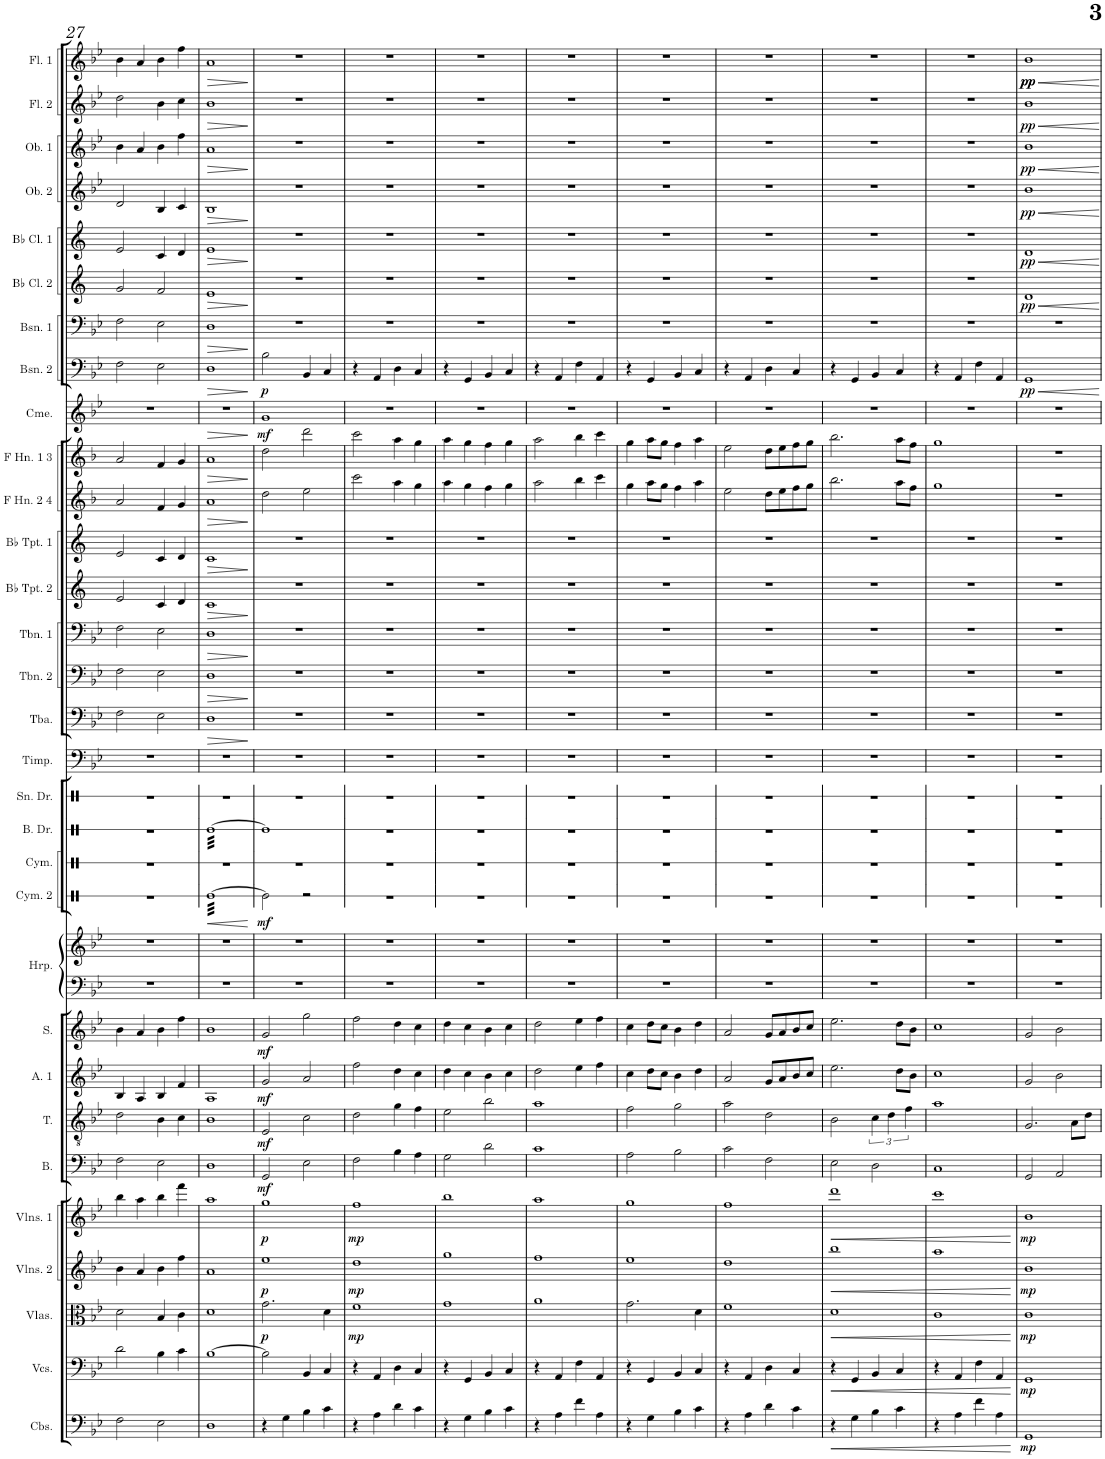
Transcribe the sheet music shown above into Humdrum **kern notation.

**kern	**dynam	**kern	**dynam	**kern	**dynam	**kern	**dynam	**kern	**dynam	**kern	**dynam	**kern	**dynam	**kern	**dynam	**kern	**dynam	**kern	**kern	**kern	**dynam	**kern	**kern	**kern	**kern	**kern	**dynam	**kern	**dynam	**kern	**dynam	**kern	**dynam	**kern	**dynam	**kern	**dynam	**kern	**dynam	**kern	**dynam	**kern	**dynam	**kern	**dynam	**kern	**dynam	**kern	**dynam	**kern	**dynam	**kern	**dynam	**kern	**dynam	**kern	**dynam
*part31	*part31	*part30	*part30	*part29	*part29	*part28	*part28	*part27	*part27	*part26	*part26	*part25	*part25	*part24	*part24	*part23	*part23	*part22	*part22	*part21	*part21	*part20	*part19	*part18	*part17	*part16	*part16	*part15	*part15	*part14	*part14	*part13	*part13	*part12	*part12	*part11	*part11	*part10	*part10	*part9	*part9	*part8	*part8	*part7	*part7	*part6	*part6	*part5	*part5	*part4	*part4	*part3	*part3	*part2	*part2	*part1	*part1
*staff32	*staff32	*staff31	*staff31	*staff30	*staff30	*staff29	*staff29	*staff28	*staff28	*staff27	*staff27	*staff26	*staff26	*staff25	*staff25	*staff24	*staff24	*staff23	*staff22	*staff21	*staff21	*staff20	*staff19	*staff18	*staff17	*staff16	*staff16	*staff15	*staff15	*staff14	*staff14	*staff13	*staff13	*staff12	*staff12	*staff11	*staff11	*staff10	*staff10	*staff9	*staff9	*staff8	*staff8	*staff7	*staff7	*staff6	*staff6	*staff5	*staff5	*staff4	*staff4	*staff3	*staff3	*staff2	*staff2	*staff1	*staff1
*I"Contrabasses	*	*I"Violoncellos	*	*I"Violas	*	*I"Violins 2	*	*I"Violins 1	*	*I"Bass	*	*I"Tenor	*	*I"Alto 1	*	*I"Soprano	*	*I"Harp	*	*I"Cymbal 2	*	*I"Cymbal	*I"Bass Drum	*I"Snare Drum	*I"Timpani	*I"Tuba	*	*I"Trombone 2	*	*I"Trombone 1	*	*I"Bb Trumpet 2	*	*I"Bb Trumpet 1	*	*I"F Horn 2 &amp; 4	*	*I"F Horn 1 &amp; 3	*	*I"Chimes	*	*I"Bassoon 2	*	*I"Bassoon 1	*	*I"Bb Clarinet 2	*	*I"Bb Clarinet 1	*	*I"Oboe 2	*	*I"Oboe 1	*	*I"Flute 2	*	*I"Flute 1	*
*I'Cbs.	*	*I'Vcs.	*	*I'Vlas.	*	*I'Vlns. 2	*	*I'Vlns. 1	*	*I'B.	*	*I'T.	*	*I'A. 1	*	*I'S.	*	*I'Hrp.	*	*I'Cym. 2	*	*I'Cym.	*I'B. Dr.	*I'Sn. Dr.	*I'Timp.	*I'Tba.	*	*I'Tbn. 2	*	*I'Tbn. 1	*	*I'Bb Tpt. 2	*	*I'Bb Tpt. 1	*	*I'F Hn. 2 4	*	*I'F Hn. 1 3	*	*I'Cme.	*	*I'Bsn. 2	*	*I'Bsn. 1	*	*I'Bb Cl. 2	*	*I'Bb Cl. 1	*	*I'Ob. 2	*	*I'Ob. 1	*	*I'Fl. 2	*	*I'Fl. 1	*
!!LO:PB:g=z
*clefF4	*	*clefF4	*	*clefC3	*	*clefG2	*	*clefG2	*	*clefF4	*	*clefGv2	*	*clefG2	*	*clefG2	*	*clefF4	*clefG2	*clefX	*	*clefX	*clefX	*clefX	*clefF4	*clefF4	*	*clefF4	*	*clefF4	*	*clefG2	*	*clefG2	*	*clefG2	*	*clefG2	*	*clefG2	*	*clefF4	*	*clefF4	*	*clefG2	*	*clefG2	*	*clefG2	*	*clefG2	*	*clefG2	*	*clefG2	*
*Trd7c12	*	*	*	*	*	*	*	*	*	*	*	*	*	*	*	*	*	*	*	*	*	*	*	*	*	*	*	*	*	*	*	*Trd1c2	*	*Trd1c2	*	*Trd4c7	*	*Trd4c7	*	*	*	*	*	*	*	*Trd1c2	*	*Trd1c2	*	*	*	*	*	*	*	*	*
*k[b-e-]	*	*k[b-e-]	*	*k[b-e-]	*	*k[b-e-]	*	*k[b-e-]	*	*k[b-e-]	*	*k[b-e-]	*	*k[b-e-]	*	*k[b-e-]	*	*k[b-e-]	*k[b-e-]	*k[]	*	*k[]	*k[]	*k[]	*k[b-e-]	*k[b-e-]	*	*k[b-e-]	*	*k[b-e-]	*	*k[]	*	*k[]	*	*k[b-]	*	*k[b-]	*	*k[b-e-]	*	*k[b-e-]	*	*k[b-e-]	*	*k[]	*	*k[]	*	*k[b-e-]	*	*k[b-e-]	*	*k[b-e-]	*	*k[b-e-]	*
*M4/4	*	*M4/4	*	*M4/4	*	*M4/4	*	*M4/4	*	*M4/4	*	*M4/4	*	*M4/4	*	*M4/4	*	*M4/4	*M4/4	*M4/4	*	*M4/4	*M4/4	*M4/4	*M4/4	*M4/4	*	*M4/4	*	*M4/4	*	*M4/4	*	*M4/4	*	*M4/4	*	*M4/4	*	*M4/4	*	*M4/4	*	*M4/4	*	*M4/4	*	*M4/4	*	*M4/4	*	*M4/4	*	*M4/4	*	*M4/4	*
=27	=27	=27	=27	=27	=27	=27	=27	=27	=27	=27	=27	=27	=27	=27	=27	=27	=27	=27	=27	=27	=27	=27	=27	=27	=27	=27	=27	=27	=27	=27	=27	=27	=27	=27	=27	=27	=27	=27	=27	=27	=27	=27	=27	=27	=27	=27	=27	=27	=27	=27	=27	=27	=27	=27	=27	=27	=27
2F\	.	2d\	.	2d\	.	4b-\	.	4bb-\	.	2F\	.	2d\	.	4B-/	.	4b-\	.	1r	1r	1r	.	1r	1r	1r	1r	2F\	.	2F\	.	2F\	.	2e/	.	2e/	.	2a/	.	2a/	.	1r	.	2F\	.	2F\	.	2g/	.	2e/	.	2d/	.	4b-\	.	2dd\	.	4b-\	.
.	.	.	.	.	.	4a/	.	4aa\	.	.	.	.	.	4A/	.	4a/	.	.	.	.	.	.	.	.	.	.	.	.	.	.	.	.	.	.	.	.	.	.	.	.	.	.	.	.	.	.	.	.	.	.	.	4a/	.	.	.	4a/	.
2E-\	.	4B-\	.	4B-/	.	4b-\	.	4bb-\	.	2E-\	.	4B-\	.	4B-/	.	4b-\	.	.	.	.	.	.	.	.	.	2E-\	.	2E-\	.	2E-\	.	4c/	.	4c/	.	4f/	.	4f/	.	.	.	2E-\	.	2E-\	.	2f/	.	4c/	.	4B-/	.	4b-\	.	4b-\	.	4b-\	.
.	.	4c\	.	4c\	.	4ff\	.	4fff\	.	.	.	4c\	.	4f/	.	4ff\	.	.	.	.	.	.	.	.	.	.	.	.	.	.	.	4d/	.	4d/	.	4g/	.	4g/	.	.	.	.	.	.	.	.	.	4d/	.	4c/	.	4ff\	.	4cc\	.	4ff\	.
=28	=28	=28	=28	=28	=28	=28	=28	=28	=28	=28	=28	=28	=28	=28	=28	=28	=28	=28	=28	=28	=28	=28	=28	=28	=28	=28	=28	=28	=28	=28	=28	=28	=28	=28	=28	=28	=28	=28	=28	=28	=28	=28	=28	=28	=28	=28	=28	=28	=28	=28	=28	=28	=28	=28	=28	=28	=28
!	!	!	!	!	!	!	!	!	!	!	!	!	!	!	!	!	!	!	!	!	!LO:HP:b	!	!	!	!	!	!LO:HP:b	!	!LO:HP:b	!	!LO:HP:b	!	!LO:HP:b	!	!LO:HP:b	!	!LO:HP:b	!	!LO:HP:b	!	!LO:HP:b	!	!LO:HP:b	!	!LO:HP:b	!	!LO:HP:b	!	!LO:HP:b	!	!LO:HP:b	!	!LO:HP:b	!	!LO:HP:b	!	!LO:HP:b
*	*	*	*	*	*	*	*	*	*	*	*	*	*	*	*	*	*	*	*	*tremolo	*	*	*	*	*	*	*	*	*	*	*	*	*	*	*	*	*	*	*	*	*	*	*	*	*	*	*	*	*	*	*	*	*	*	*	*	*
*	*	*	*	*	*	*	*	*	*	*	*	*	*	*	*	*	*	*	*	*	*	*	*tremolo	*	*	*	*	*	*	*	*	*	*	*	*	*	*	*	*	*	*	*	*	*	*	*	*	*	*	*	*	*	*	*	*	*	*
1D	.	[1B-	.	1d	.	1a	.	1aa	.	1D	.	1B-	.	1A	.	1b-	.	1r	1r	[32ReLLL	<	1r	[32ReLLL	1r	1r	1D	>	1D	>	1D	>	1c	>	1c	>	1a	>	1a	>	1r	>	1D	>	1D	>	1e	>	1e	>	1B-	>	1a	>	1b-	>	1a	>
.	.	.	.	.	.	.	.	.	.	.	.	.	.	.	.	.	.	.	.	32Re	.	.	32Re	.	.	.	.	.	.	.	.	.	.	.	.	.	.	.	.	.	.	.	.	.	.	.	.	.	.	.	.	.	.	.	.	.	.
.	.	.	.	.	.	.	.	.	.	.	.	.	.	.	.	.	.	.	.	32Re	.	.	32Re	.	.	.	.	.	.	.	.	.	.	.	.	.	.	.	.	.	.	.	.	.	.	.	.	.	.	.	.	.	.	.	.	.	.
.	.	.	.	.	.	.	.	.	.	.	.	.	.	.	.	.	.	.	.	32Re	.	.	32Re	.	.	.	.	.	.	.	.	.	.	.	.	.	.	.	.	.	.	.	.	.	.	.	.	.	.	.	.	.	.	.	.	.	.
.	.	.	.	.	.	.	.	.	.	.	.	.	.	.	.	.	.	.	.	32Re	.	.	32Re	.	.	.	.	.	.	.	.	.	.	.	.	.	.	.	.	.	.	.	.	.	.	.	.	.	.	.	.	.	.	.	.	.	.
.	.	.	.	.	.	.	.	.	.	.	.	.	.	.	.	.	.	.	.	32Re	.	.	32Re	.	.	.	.	.	.	.	.	.	.	.	.	.	.	.	.	.	.	.	.	.	.	.	.	.	.	.	.	.	.	.	.	.	.
.	.	.	.	.	.	.	.	.	.	.	.	.	.	.	.	.	.	.	.	32Re	.	.	32Re	.	.	.	.	.	.	.	.	.	.	.	.	.	.	.	.	.	.	.	.	.	.	.	.	.	.	.	.	.	.	.	.	.	.
.	.	.	.	.	.	.	.	.	.	.	.	.	.	.	.	.	.	.	.	32Re	.	.	32Re	.	.	.	.	.	.	.	.	.	.	.	.	.	.	.	.	.	.	.	.	.	.	.	.	.	.	.	.	.	.	.	.	.	.
.	.	.	.	.	.	.	.	.	.	.	.	.	.	.	.	.	.	.	.	32Re	.	.	32Re	.	.	.	.	.	.	.	.	.	.	.	.	.	.	.	.	.	.	.	.	.	.	.	.	.	.	.	.	.	.	.	.	.	.
.	.	.	.	.	.	.	.	.	.	.	.	.	.	.	.	.	.	.	.	32Re	.	.	32Re	.	.	.	.	.	.	.	.	.	.	.	.	.	.	.	.	.	.	.	.	.	.	.	.	.	.	.	.	.	.	.	.	.	.
.	.	.	.	.	.	.	.	.	.	.	.	.	.	.	.	.	.	.	.	32Re	.	.	32Re	.	.	.	.	.	.	.	.	.	.	.	.	.	.	.	.	.	.	.	.	.	.	.	.	.	.	.	.	.	.	.	.	.	.
.	.	.	.	.	.	.	.	.	.	.	.	.	.	.	.	.	.	.	.	32Re	.	.	32Re	.	.	.	.	.	.	.	.	.	.	.	.	.	.	.	.	.	.	.	.	.	.	.	.	.	.	.	.	.	.	.	.	.	.
.	.	.	.	.	.	.	.	.	.	.	.	.	.	.	.	.	.	.	.	32Re	.	.	32Re	.	.	.	.	.	.	.	.	.	.	.	.	.	.	.	.	.	.	.	.	.	.	.	.	.	.	.	.	.	.	.	.	.	.
.	.	.	.	.	.	.	.	.	.	.	.	.	.	.	.	.	.	.	.	32Re	.	.	32Re	.	.	.	.	.	.	.	.	.	.	.	.	.	.	.	.	.	.	.	.	.	.	.	.	.	.	.	.	.	.	.	.	.	.
.	.	.	.	.	.	.	.	.	.	.	.	.	.	.	.	.	.	.	.	32Re	.	.	32Re	.	.	.	.	.	.	.	.	.	.	.	.	.	.	.	.	.	.	.	.	.	.	.	.	.	.	.	.	.	.	.	.	.	.
.	.	.	.	.	.	.	.	.	.	.	.	.	.	.	.	.	.	.	.	32Re	.	.	32Re	.	.	.	.	.	.	.	.	.	.	.	.	.	.	.	.	.	.	.	.	.	.	.	.	.	.	.	.	.	.	.	.	.	.
.	.	.	.	.	.	.	.	.	.	.	.	.	.	.	.	.	.	.	.	32Re	.	.	32Re	.	.	.	.	.	.	.	.	.	.	.	.	.	.	.	.	.	.	.	.	.	.	.	.	.	.	.	.	.	.	.	.	.	.
.	.	.	.	.	.	.	.	.	.	.	.	.	.	.	.	.	.	.	.	32Re	.	.	32Re	.	.	.	.	.	.	.	.	.	.	.	.	.	.	.	.	.	.	.	.	.	.	.	.	.	.	.	.	.	.	.	.	.	.
.	.	.	.	.	.	.	.	.	.	.	.	.	.	.	.	.	.	.	.	32Re	.	.	32Re	.	.	.	.	.	.	.	.	.	.	.	.	.	.	.	.	.	.	.	.	.	.	.	.	.	.	.	.	.	.	.	.	.	.
.	.	.	.	.	.	.	.	.	.	.	.	.	.	.	.	.	.	.	.	32Re	.	.	32Re	.	.	.	.	.	.	.	.	.	.	.	.	.	.	.	.	.	.	.	.	.	.	.	.	.	.	.	.	.	.	.	.	.	.
.	.	.	.	.	.	.	.	.	.	.	.	.	.	.	.	.	.	.	.	32Re	.	.	32Re	.	.	.	.	.	.	.	.	.	.	.	.	.	.	.	.	.	.	.	.	.	.	.	.	.	.	.	.	.	.	.	.	.	.
.	.	.	.	.	.	.	.	.	.	.	.	.	.	.	.	.	.	.	.	32Re	.	.	32Re	.	.	.	.	.	.	.	.	.	.	.	.	.	.	.	.	.	.	.	.	.	.	.	.	.	.	.	.	.	.	.	.	.	.
.	.	.	.	.	.	.	.	.	.	.	.	.	.	.	.	.	.	.	.	32Re	.	.	32Re	.	.	.	.	.	.	.	.	.	.	.	.	.	.	.	.	.	.	.	.	.	.	.	.	.	.	.	.	.	.	.	.	.	.
.	.	.	.	.	.	.	.	.	.	.	.	.	.	.	.	.	.	.	.	32Re	.	.	32Re	.	.	.	.	.	.	.	.	.	.	.	.	.	.	.	.	.	.	.	.	.	.	.	.	.	.	.	.	.	.	.	.	.	.
.	.	.	.	.	.	.	.	.	.	.	.	.	.	.	.	.	.	.	.	32Re	.	.	32Re	.	.	.	.	.	.	.	.	.	.	.	.	.	.	.	.	.	.	.	.	.	.	.	.	.	.	.	.	.	.	.	.	.	.
.	.	.	.	.	.	.	.	.	.	.	.	.	.	.	.	.	.	.	.	32Re	.	.	32Re	.	.	.	.	.	.	.	.	.	.	.	.	.	.	.	.	.	.	.	.	.	.	.	.	.	.	.	.	.	.	.	.	.	.
.	.	.	.	.	.	.	.	.	.	.	.	.	.	.	.	.	.	.	.	32Re	.	.	32Re	.	.	.	.	.	.	.	.	.	.	.	.	.	.	.	.	.	.	.	.	.	.	.	.	.	.	.	.	.	.	.	.	.	.
.	.	.	.	.	.	.	.	.	.	.	.	.	.	.	.	.	.	.	.	32Re	.	.	32Re	.	.	.	.	.	.	.	.	.	.	.	.	.	.	.	.	.	.	.	.	.	.	.	.	.	.	.	.	.	.	.	.	.	.
.	.	.	.	.	.	.	.	.	.	.	.	.	.	.	.	.	.	.	.	32Re	.	.	32Re	.	.	.	.	.	.	.	.	.	.	.	.	.	.	.	.	.	.	.	.	.	.	.	.	.	.	.	.	.	.	.	.	.	.
.	.	.	.	.	.	.	.	.	.	.	.	.	.	.	.	.	.	.	.	32Re	.	.	32Re	.	.	.	.	.	.	.	.	.	.	.	.	.	.	.	.	.	.	.	.	.	.	.	.	.	.	.	.	.	.	.	.	.	.
.	.	.	.	.	.	.	.	.	.	.	.	.	.	.	.	.	.	.	.	32Re	.	.	32Re	.	.	.	.	.	.	.	.	.	.	.	.	.	.	.	.	.	.	.	.	.	.	.	.	.	.	.	.	.	.	.	.	.	.
.	.	.	.	.	.	.	.	.	.	.	.	.	.	.	.	.	.	.	.	32ReJJJ	.	.	32ReJJJ	.	.	.	.	.	.	.	.	.	.	.	.	.	.	.	.	.	.	.	.	.	.	.	.	.	.	.	.	.	.	.	.	.	.
*	*	*	*	*	*	*	*	*	*	*	*	*	*	*	*	*	*	*	*	*	*	*	*Xtremolo	*	*	*	*	*	*	*	*	*	*	*	*	*	*	*	*	*	*	*	*	*	*	*	*	*	*	*	*	*	*	*	*	*	*
*	*	*	*	*	*	*	*	*	*	*	*	*	*	*	*	*	*	*	*	*Xtremolo	*	*	*	*	*	*	*	*	*	*	*	*	*	*	*	*	*	*	*	*	*	*	*	*	*	*	*	*	*	*	*	*	*	*	*	*	*
.	.	.	.	.	.	.	.	.	.	.	.	.	.	.	.	.	.	.	.	.	[	.	.	.	.	.	]	.	]	.	]	.	]	.	]	.	]	.	]	.	]	.	]	.	]	.	]	.	]	.	]	.	]	.	]	.	]
=29	=29	=29	=29	=29	=29	=29	=29	=29	=29	=29	=29	=29	=29	=29	=29	=29	=29	=29	=29	=29	=29	=29	=29	=29	=29	=29	=29	=29	=29	=29	=29	=29	=29	=29	=29	=29	=29	=29	=29	=29	=29	=29	=29	=29	=29	=29	=29	=29	=29	=29	=29	=29	=29	=29	=29	=29	=29
!	!	!	!	!	!LO:DY:b	!	!LO:DY:b	!	!LO:DY:b	!	!LO:DY:b	!	!LO:DY:b	!	!LO:DY:b	!	!LO:DY:b	!	!	!	!LO:DY:b	!	!	!	!	!	!	!	!	!	!	!	!	!	!	!	!	!	!	!	!LO:DY:b	!	!LO:DY:b	!	!	!	!	!	!	!	!	!	!	!	!	!	!
4r	.	2B-\]	.	2.g\	p	1ee-	p	1gg	p	2GG/	mf	2E-/	mf	2g/	mf	2g/	mf	1r	1r	2Re\]	mf	1r	1Re]	1r	1r	1r	.	1r	.	1r	.	1r	.	1r	.	2dd\	.	2dd\	.	1g	mf	2B-\	p	1r	.	1r	.	1r	.	1r	.	1r	.	1r	.	1r	.
4G\	.	.	.	.	.	.	.	.	.	.	.	.	.	.	.	.	.	.	.	.	.	.	.	.	.	.	.	.	.	.	.	.	.	.	.	.	.	.	.	.	.	.	.	.	.	.	.	.	.	.	.	.	.	.	.	.	.
4B-\	.	4BB-/	.	.	.	.	.	.	.	2E-\	.	2c\	.	2a/	.	2gg\	.	.	.	2r	.	.	.	.	.	.	.	.	.	.	.	.	.	.	.	2ee\	.	2ddd\	.	.	.	4BB-/	.	.	.	.	.	.	.	.	.	.	.	.	.	.	.
4c\	.	4C/	.	4d\	.	.	.	.	.	.	.	.	.	.	.	.	.	.	.	.	.	.	.	.	.	.	.	.	.	.	.	.	.	.	.	.	.	.	.	.	.	4C/	.	.	.	.	.	.	.	.	.	.	.	.	.	.	.
=30	=30	=30	=30	=30	=30	=30	=30	=30	=30	=30	=30	=30	=30	=30	=30	=30	=30	=30	=30	=30	=30	=30	=30	=30	=30	=30	=30	=30	=30	=30	=30	=30	=30	=30	=30	=30	=30	=30	=30	=30	=30	=30	=30	=30	=30	=30	=30	=30	=30	=30	=30	=30	=30	=30	=30	=30	=30
!	!	!	!	!	!LO:DY:b	!	!LO:DY:b	!	!LO:DY:b	!	!	!	!	!	!	!	!	!	!	!	!	!	!	!	!	!	!	!	!	!	!	!	!	!	!	!	!	!	!	!	!	!	!	!	!	!	!	!	!	!	!	!	!	!	!	!	!
4r	.	4r	.	1f	mp	1dd	mp	1ff	mp	2F\	.	2d\	.	2ff\	.	2ff\	.	1r	1r	1r	.	1r	1r	1r	1r	1r	.	1r	.	1r	.	1r	.	1r	.	2ccc\	.	2ccc\	.	1r	.	4r	.	1r	.	1r	.	1r	.	1r	.	1r	.	1r	.	1r	.
4A\	.	4AA/	.	.	.	.	.	.	.	.	.	.	.	.	.	.	.	.	.	.	.	.	.	.	.	.	.	.	.	.	.	.	.	.	.	.	.	.	.	.	.	4AA/	.	.	.	.	.	.	.	.	.	.	.	.	.	.	.
4d\	.	4D\	.	.	.	.	.	.	.	4B-\	.	4g\	.	4dd\	.	4dd\	.	.	.	.	.	.	.	.	.	.	.	.	.	.	.	.	.	.	.	4aa\	.	4aa\	.	.	.	4D\	.	.	.	.	.	.	.	.	.	.	.	.	.	.	.
4c\	.	4C/	.	.	.	.	.	.	.	4A\	.	4f\	.	4cc\	.	4cc\	.	.	.	.	.	.	.	.	.	.	.	.	.	.	.	.	.	.	.	4gg\	.	4gg\	.	.	.	4C/	.	.	.	.	.	.	.	.	.	.	.	.	.	.	.
=31	=31	=31	=31	=31	=31	=31	=31	=31	=31	=31	=31	=31	=31	=31	=31	=31	=31	=31	=31	=31	=31	=31	=31	=31	=31	=31	=31	=31	=31	=31	=31	=31	=31	=31	=31	=31	=31	=31	=31	=31	=31	=31	=31	=31	=31	=31	=31	=31	=31	=31	=31	=31	=31	=31	=31	=31	=31
4r	.	4r	.	1g	.	1gg	.	1bb-	.	2G\	.	2e-\	.	4dd\	.	4dd\	.	1r	1r	1r	.	1r	1r	1r	1r	1r	.	1r	.	1r	.	1r	.	1r	.	4aa\	.	4aa\	.	1r	.	4r	.	1r	.	1r	.	1r	.	1r	.	1r	.	1r	.	1r	.
4G\	.	4GG/	.	.	.	.	.	.	.	.	.	.	.	4cc\	.	4cc\	.	.	.	.	.	.	.	.	.	.	.	.	.	.	.	.	.	.	.	4gg\	.	4gg\	.	.	.	4GG/	.	.	.	.	.	.	.	.	.	.	.	.	.	.	.
4B-\	.	4BB-/	.	.	.	.	.	.	.	2d\	.	2b-\	.	4b-\	.	4b-\	.	.	.	.	.	.	.	.	.	.	.	.	.	.	.	.	.	.	.	4ff\	.	4ff\	.	.	.	4BB-/	.	.	.	.	.	.	.	.	.	.	.	.	.	.	.
4c\	.	4C/	.	.	.	.	.	.	.	.	.	.	.	4cc\	.	4cc\	.	.	.	.	.	.	.	.	.	.	.	.	.	.	.	.	.	.	.	4gg\	.	4gg\	.	.	.	4C/	.	.	.	.	.	.	.	.	.	.	.	.	.	.	.
=32	=32	=32	=32	=32	=32	=32	=32	=32	=32	=32	=32	=32	=32	=32	=32	=32	=32	=32	=32	=32	=32	=32	=32	=32	=32	=32	=32	=32	=32	=32	=32	=32	=32	=32	=32	=32	=32	=32	=32	=32	=32	=32	=32	=32	=32	=32	=32	=32	=32	=32	=32	=32	=32	=32	=32	=32	=32
4r	.	4r	.	1a	.	1ff	.	1aa	.	1c	.	1a	.	2dd\	.	2dd\	.	1r	1r	1r	.	1r	1r	1r	1r	1r	.	1r	.	1r	.	1r	.	1r	.	2aa\	.	2aa\	.	1r	.	4r	.	1r	.	1r	.	1r	.	1r	.	1r	.	1r	.	1r	.
4A\	.	4AA/	.	.	.	.	.	.	.	.	.	.	.	.	.	.	.	.	.	.	.	.	.	.	.	.	.	.	.	.	.	.	.	.	.	.	.	.	.	.	.	4AA/	.	.	.	.	.	.	.	.	.	.	.	.	.	.	.
4f\	.	4F\	.	.	.	.	.	.	.	.	.	.	.	4ee-\	.	4ee-\	.	.	.	.	.	.	.	.	.	.	.	.	.	.	.	.	.	.	.	4bb-\	.	4bb-\	.	.	.	4F\	.	.	.	.	.	.	.	.	.	.	.	.	.	.	.
4A\	.	4AA/	.	.	.	.	.	.	.	.	.	.	.	4ff\	.	4ff\	.	.	.	.	.	.	.	.	.	.	.	.	.	.	.	.	.	.	.	4ccc\	.	4ccc\	.	.	.	4AA/	.	.	.	.	.	.	.	.	.	.	.	.	.	.	.
=33	=33	=33	=33	=33	=33	=33	=33	=33	=33	=33	=33	=33	=33	=33	=33	=33	=33	=33	=33	=33	=33	=33	=33	=33	=33	=33	=33	=33	=33	=33	=33	=33	=33	=33	=33	=33	=33	=33	=33	=33	=33	=33	=33	=33	=33	=33	=33	=33	=33	=33	=33	=33	=33	=33	=33	=33	=33
4r	.	4r	.	2.g\	.	1ee-	.	1gg	.	2A\	.	2f\	.	4cc\	.	4cc\	.	1r	1r	1r	.	1r	1r	1r	1r	1r	.	1r	.	1r	.	1r	.	1r	.	4gg\	.	4gg\	.	1r	.	4r	.	1r	.	1r	.	1r	.	1r	.	1r	.	1r	.	1r	.
4G\	.	4GG/	.	.	.	.	.	.	.	.	.	.	.	8dd\L	.	8dd\L	.	.	.	.	.	.	.	.	.	.	.	.	.	.	.	.	.	.	.	8aa\L	.	8aa\L	.	.	.	4GG/	.	.	.	.	.	.	.	.	.	.	.	.	.	.	.
.	.	.	.	.	.	.	.	.	.	.	.	.	.	8cc\J	.	8cc\J	.	.	.	.	.	.	.	.	.	.	.	.	.	.	.	.	.	.	.	8gg\J	.	8gg\J	.	.	.	.	.	.	.	.	.	.	.	.	.	.	.	.	.	.	.
4B-\	.	4BB-/	.	.	.	.	.	.	.	2B-\	.	2g\	.	4b-\	.	4b-\	.	.	.	.	.	.	.	.	.	.	.	.	.	.	.	.	.	.	.	4ff\	.	4ff\	.	.	.	4BB-/	.	.	.	.	.	.	.	.	.	.	.	.	.	.	.
4c\	.	4C/	.	4d\	.	.	.	.	.	.	.	.	.	4dd\	.	4dd\	.	.	.	.	.	.	.	.	.	.	.	.	.	.	.	.	.	.	.	4aa\	.	4aa\	.	.	.	4C/	.	.	.	.	.	.	.	.	.	.	.	.	.	.	.
=34	=34	=34	=34	=34	=34	=34	=34	=34	=34	=34	=34	=34	=34	=34	=34	=34	=34	=34	=34	=34	=34	=34	=34	=34	=34	=34	=34	=34	=34	=34	=34	=34	=34	=34	=34	=34	=34	=34	=34	=34	=34	=34	=34	=34	=34	=34	=34	=34	=34	=34	=34	=34	=34	=34	=34	=34	=34
4r	.	4r	.	1f	.	1dd	.	1ff	.	2c\	.	2a\	.	2a/	.	2a/	.	1r	1r	1r	.	1r	1r	1r	1r	1r	.	1r	.	1r	.	1r	.	1r	.	2ee\	.	2ee\	.	1r	.	4r	.	1r	.	1r	.	1r	.	1r	.	1r	.	1r	.	1r	.
4A\	.	4AA/	.	.	.	.	.	.	.	.	.	.	.	.	.	.	.	.	.	.	.	.	.	.	.	.	.	.	.	.	.	.	.	.	.	.	.	.	.	.	.	4AA/	.	.	.	.	.	.	.	.	.	.	.	.	.	.	.
4d\	.	4D\	.	.	.	.	.	.	.	2F\	.	2d\	.	8g/L	.	8g/L	.	.	.	.	.	.	.	.	.	.	.	.	.	.	.	.	.	.	.	8dd\L	.	8dd\L	.	.	.	4D\	.	.	.	.	.	.	.	.	.	.	.	.	.	.	.
.	.	.	.	.	.	.	.	.	.	.	.	.	.	8a/	.	8a/	.	.	.	.	.	.	.	.	.	.	.	.	.	.	.	.	.	.	.	8ee\	.	8ee\	.	.	.	.	.	.	.	.	.	.	.	.	.	.	.	.	.	.	.
4c\	.	4C/	.	.	.	.	.	.	.	.	.	.	.	8b-/	.	8b-/	.	.	.	.	.	.	.	.	.	.	.	.	.	.	.	.	.	.	.	8ff\	.	8ff\	.	.	.	4C/	.	.	.	.	.	.	.	.	.	.	.	.	.	.	.
.	.	.	.	.	.	.	.	.	.	.	.	.	.	8cc/J	.	8cc/J	.	.	.	.	.	.	.	.	.	.	.	.	.	.	.	.	.	.	.	8gg\J	.	8gg\J	.	.	.	.	.	.	.	.	.	.	.	.	.	.	.	.	.	.	.
=35	=35	=35	=35	=35	=35	=35	=35	=35	=35	=35	=35	=35	=35	=35	=35	=35	=35	=35	=35	=35	=35	=35	=35	=35	=35	=35	=35	=35	=35	=35	=35	=35	=35	=35	=35	=35	=35	=35	=35	=35	=35	=35	=35	=35	=35	=35	=35	=35	=35	=35	=35	=35	=35	=35	=35	=35	=35
!	!LO:HP:b	!	!LO:HP:b	!	!LO:HP:b	!	!LO:HP:b	!	!LO:HP:b	!	!	!	!	!	!	!	!	!	!	!	!	!	!	!	!	!	!	!	!	!	!	!	!	!	!	!	!	!	!	!	!	!	!	!	!	!	!	!	!	!	!	!	!	!	!	!	!
4r	<	4r	<	1d	<	1bb-	<	1ddd	<	2E-\	.	2B-\	.	2.ee-\	.	2.ee-\	.	1r	1r	1r	.	1r	1r	1r	1r	1r	.	1r	.	1r	.	1r	.	1r	.	2.bb-\	.	2.bb-\	.	1r	.	4r	.	1r	.	1r	.	1r	.	1r	.	1r	.	1r	.	1r	.
4G\	.	4GG/	.	.	.	.	.	.	.	.	.	.	.	.	.	.	.	.	.	.	.	.	.	.	.	.	.	.	.	.	.	.	.	.	.	.	.	.	.	.	.	4GG/	.	.	.	.	.	.	.	.	.	.	.	.	.	.	.
4B-\	.	4BB-/	.	.	.	.	.	.	.	2D\	.	6c\	.	.	.	.	.	.	.	.	.	.	.	.	.	.	.	.	.	.	.	.	.	.	.	.	.	.	.	.	.	4BB-/	.	.	.	.	.	.	.	.	.	.	.	.	.	.	.
.	.	.	.	.	.	.	.	.	.	.	.	6d\	.	.	.	.	.	.	.	.	.	.	.	.	.	.	.	.	.	.	.	.	.	.	.	.	.	.	.	.	.	.	.	.	.	.	.	.	.	.	.	.	.	.	.	.	.
4c\	.	4C/	.	.	.	.	.	.	.	.	.	.	.	8dd\L	.	8dd\L	.	.	.	.	.	.	.	.	.	.	.	.	.	.	.	.	.	.	.	8aa\L	.	8aa\L	.	.	.	4C/	.	.	.	.	.	.	.	.	.	.	.	.	.	.	.
.	.	.	.	.	.	.	.	.	.	.	.	6f\	.	.	.	.	.	.	.	.	.	.	.	.	.	.	.	.	.	.	.	.	.	.	.	.	.	.	.	.	.	.	.	.	.	.	.	.	.	.	.	.	.	.	.	.	.
.	.	.	.	.	.	.	.	.	.	.	.	.	.	8b-\J	.	8b-\J	.	.	.	.	.	.	.	.	.	.	.	.	.	.	.	.	.	.	.	8ff\J	.	8ff\J	.	.	.	.	.	.	.	.	.	.	.	.	.	.	.	.	.	.	.
=36	=36	=36	=36	=36	=36	=36	=36	=36	=36	=36	=36	=36	=36	=36	=36	=36	=36	=36	=36	=36	=36	=36	=36	=36	=36	=36	=36	=36	=36	=36	=36	=36	=36	=36	=36	=36	=36	=36	=36	=36	=36	=36	=36	=36	=36	=36	=36	=36	=36	=36	=36	=36	=36	=36	=36	=36	=36
4r	.	4r	.	1c	.	1aa	.	1ccc	.	1C	.	1a	.	1cc	.	1cc	.	1r	1r	1r	.	1r	1r	1r	1r	1r	.	1r	.	1r	.	1r	.	1r	.	1gg	.	1gg	.	1r	.	4r	.	1r	.	1r	.	1r	.	1r	.	1r	.	1r	.	1r	.
4A\	.	4AA/	.	.	.	.	.	.	.	.	.	.	.	.	.	.	.	.	.	.	.	.	.	.	.	.	.	.	.	.	.	.	.	.	.	.	.	.	.	.	.	4AA/	.	.	.	.	.	.	.	.	.	.	.	.	.	.	.
4f\	.	4F\	.	.	.	.	.	.	.	.	.	.	.	.	.	.	.	.	.	.	.	.	.	.	.	.	.	.	.	.	.	.	.	.	.	.	.	.	.	.	.	4F\	.	.	.	.	.	.	.	.	.	.	.	.	.	.	.
4A\	.	4AA/	.	.	.	.	.	.	.	.	.	.	.	.	.	.	.	.	.	.	.	.	.	.	.	.	.	.	.	.	.	.	.	.	.	.	.	.	.	.	.	4AA/	.	.	.	.	.	.	.	.	.	.	.	.	.	.	.
.	[	.	[	.	[	.	[	.	[	.	.	.	.	.	.	.	.	.	.	.	.	.	.	.	.	.	.	.	.	.	.	.	.	.	.	.	.	.	.	.	.	.	.	.	.	.	.	.	.	.	.	.	.	.	.	.	.
=37	=37	=37	=37	=37	=37	=37	=37	=37	=37	=37	=37	=37	=37	=37	=37	=37	=37	=37	=37	=37	=37	=37	=37	=37	=37	=37	=37	=37	=37	=37	=37	=37	=37	=37	=37	=37	=37	=37	=37	=37	=37	=37	=37	=37	=37	=37	=37	=37	=37	=37	=37	=37	=37	=37	=37	=37	=37
!	!LO:DY:b	!	!LO:DY:b	!	!LO:DY:b	!	!LO:DY:b	!	!LO:DY:b	!	!	!	!	!	!	!	!	!	!	!	!	!	!	!	!	!	!	!	!	!	!	!	!	!	!	!	!	!	!	!	!	!	!LO:DY:b	!	!	!	!LO:DY:b	!	!LO:DY:b	!	!LO:DY:b	!	!LO:DY:b	!	!LO:DY:b	!	!LO:DY:b
!	!	!	!	!	!	!	!	!	!	!	!	!	!	!	!	!	!	!	!	!	!	!	!	!	!	!	!	!	!	!	!	!	!	!	!	!	!	!	!	!	!	!	!	!	!	!	!	!	!	!	!	!	!	!	!	!	!LO:DY:n=1:b
1GG	mp	1GG	mp	1c	mp	1b-	mp	1b-	mp	2GG/	.	2.G/	.	2g/	.	2g/	.	1r	1r	1r	.	1r	1r	1r	1r	1r	.	1r	.	1r	.	1r	.	1r	.	1r	.	1r	.	1r	.	1GG	pp	1r	.	1d	pp	1d	pp	1b-	pp	1b-	pp	1b-	pp	1b-	pp pp
.	.	.	.	.	.	.	.	.	.	2AA/	.	.	.	2b-\	.	2b-\	.	.	.	.	.	.	.	.	.	.	.	.	.	.	.	.	.	.	.	.	.	.	.	.	.	.	.	.	.	.	.	.	.	.	.	.	.	.	.	.	.
.	.	.	.	.	.	.	.	.	.	.	.	8A\L	.	.	.	.	.	.	.	.	.	.	.	.	.	.	.	.	.	.	.	.	.	.	.	.	.	.	.	.	.	.	.	.	.	.	.	.	.	.	.	.	.	.	.	.	.
.	.	.	.	.	.	.	.	.	.	.	.	8d\J	.	.	.	.	.	.	.	.	.	.	.	.	.	.	.	.	.	.	.	.	.	.	.	.	.	.	.	.	.	.	.	.	.	.	.	.	.	.	.	.	.	.	.	.	.
=	=	=	=	=	=	=	=	=	=	=	=	=	=	=	=	=	=	=	=	=	=	=	=	=	=	=	=	=	=	=	=	=	=	=	=	=	=	=	=	=	=	=	=	=	=	=	=	=	=	=	=	=	=	=	=	=	=
*-	*-	*-	*-	*-	*-	*-	*-	*-	*-	*-	*-	*-	*-	*-	*-	*-	*-	*-	*-	*-	*-	*-	*-	*-	*-	*-	*-	*-	*-	*-	*-	*-	*-	*-	*-	*-	*-	*-	*-	*-	*-	*-	*-	*-	*-	*-	*-	*-	*-	*-	*-	*-	*-	*-	*-	*-	*-
